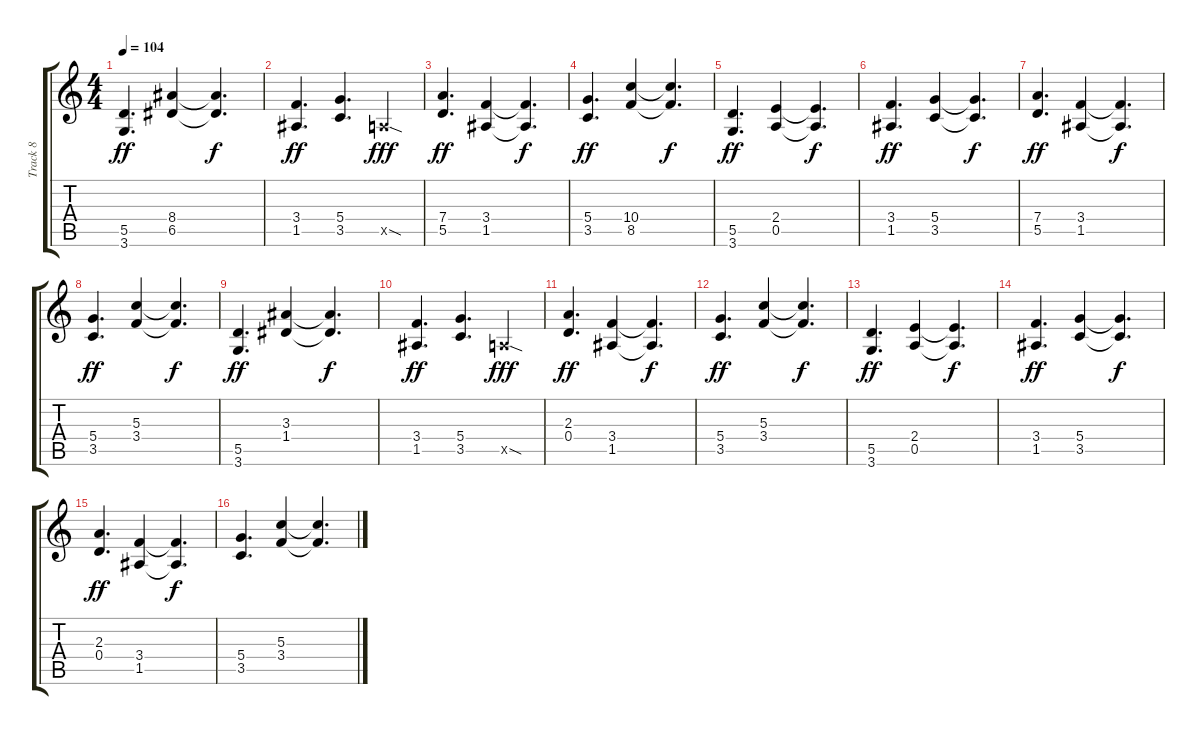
\track ("Track 8" "Track 8") {instrument distortionguitar}
\staff {score tabs}
\tuning (E4 B3 G3 D3 A2 E2) {hide}
\ts (4 4)
\tempo 104
\clef g2
\ks c
(5.5 3.6).4{d dy ff} (8.4 6.5).4 (8.4{t} 6.5{t}).4{d dy f} |
(3.4 1.5).4{d dy ff} (5.4 3.5).4{d} 0.5{sod x}.4{dy fff} |
(7.4 5.5).4{d dy ff} (3.4 1.5).4 (3.4{t} 1.5{t}).4{d dy f} |
(5.4 3.5).4{d dy ff} (10.4 8.5).4 (10.4{t} 8.5{t}).4{d dy f} |
(5.5 3.6).4{d dy ff} (2.4 0.5).4 (2.4{t} 0.5{t}).4{d dy f} |
(3.4 1.5).4{d dy ff} (5.4 3.5).4 (5.4{t} 3.5{t}).4{d dy f} |
(7.4 5.5).4{d dy ff} (3.4 1.5).4 (3.4{t} 1.5{t}).4{d dy f} |
(5.4 3.5).4{d dy ff} (5.3 3.4).4 (5.3{t} 3.4{t}).4{d dy f} |
(5.5 3.6).4{d dy ff} (3.3 1.4).4 (3.3{t} 1.4{t}).4{d dy f} |
(3.4 1.5).4{d dy ff} (5.4 3.5).4{d} 0.5{sod x}.4{dy fff} |
(2.3 0.4).4{d dy ff} (3.4 1.5).4 (3.4{t} 1.5{t}).4{d dy f} |
(5.4 3.5).4{d dy ff} (5.3 3.4).4 (5.3{t} 3.4{t}).4{d dy f} |
(5.5 3.6).4{d dy ff} (2.4 0.5).4 (2.4{t} 0.5{t}).4{d dy f} |
(3.4 1.5).4{d dy ff} (5.4 3.5).4 (5.4{t} 3.5{t}).4{d dy f} |
(2.3 0.4).4{d dy ff volume 2} (3.4 1.5).4 (3.4{t} 1.5{t}).4{d dy f} |
(5.4 3.5).4{d} (5.3 3.4).4 (5.3{t} 3.4{t}).4{d}
